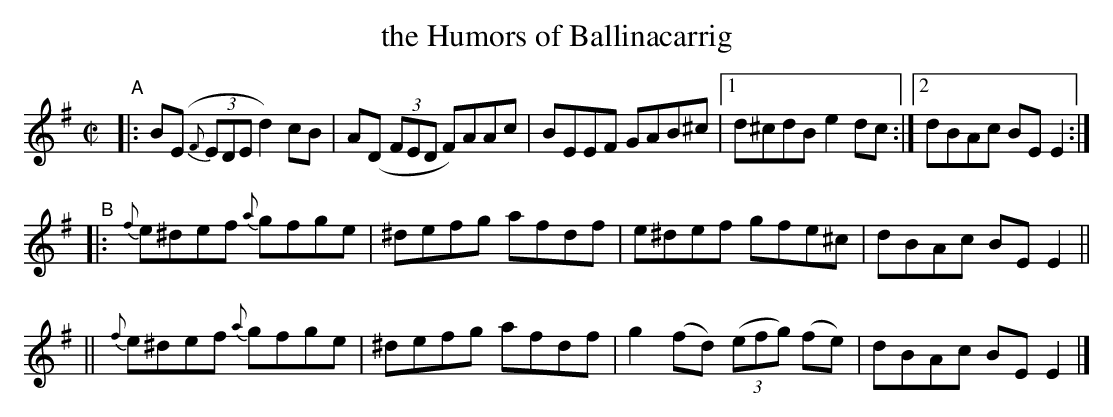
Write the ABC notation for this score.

X:1
T: the Humors of Ballinacarrig
M: C|
L: 1/8
K: Em
"^A"\
|: B(E (3{F}EDE d2)cB | A(D (3FED F)AAc | BEEF GAB^c | [1 d^cdB e2dc :|2 dBAc BEE2 :|
"^B"\
|: {f}e^def {a}gfge | ^defg afdf | e^def gfe^c | dBAc BEE2 ||
|| {f}e^def {a}gfge | ^defg afdf | g2(fd) ((3efg) (fe) | dBAc BEE2 |]
